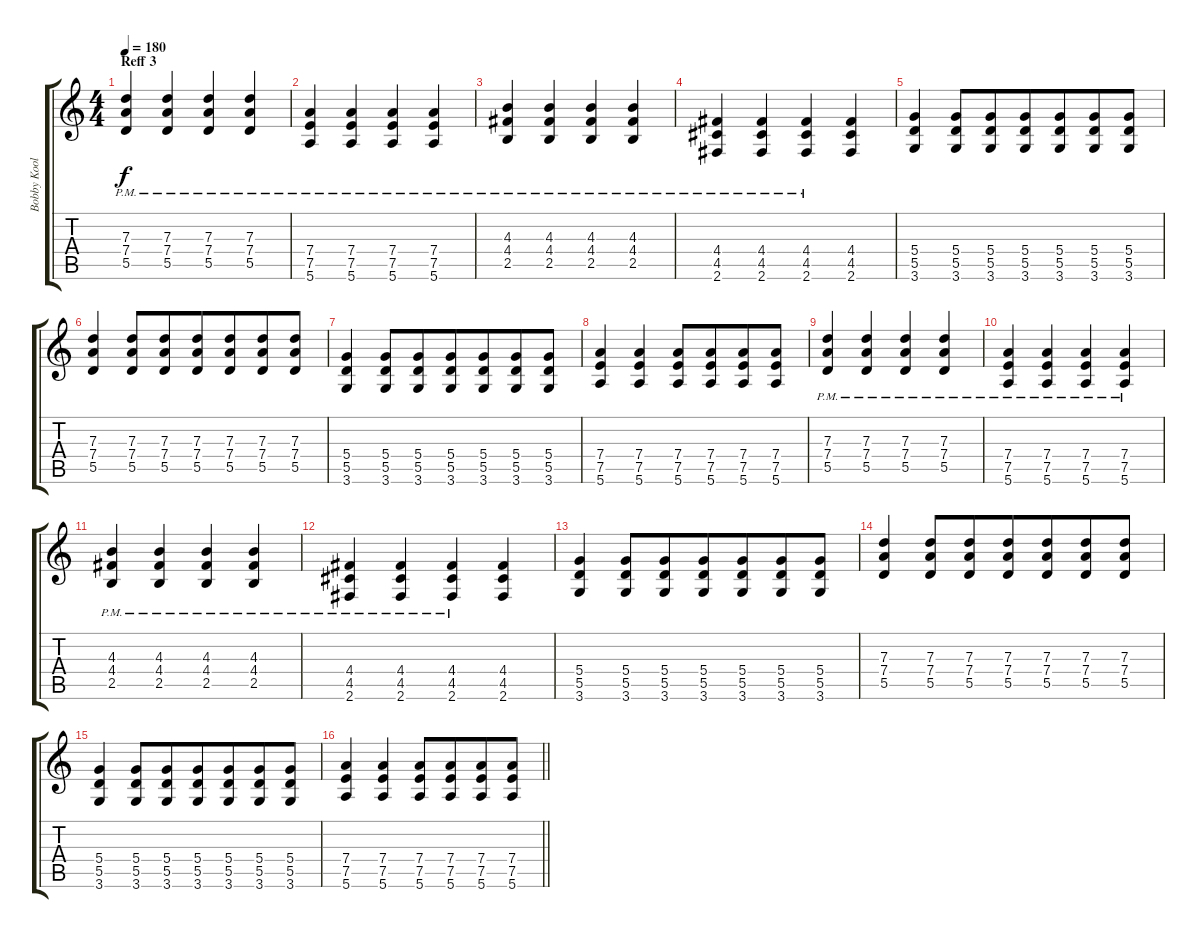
\track ("Bobby Kool (Guitar)" "Bobby Kool") {instrument distortionguitar}
\staff {score tabs}
\tuning (E4 B3 G3 D3 A2 E2) {hide}
\ts (4 4)
\section ("" "Reff 3")
\tempo 180
\clef g2
\ks c
(7.3{pm} 7.4{pm} 5.5{pm}).4{dy f} (7.3{pm} 7.4{pm} 5.5{pm}).4 (7.3{pm} 7.4{pm} 5.5{pm}).4 (7.3{pm} 7.4{pm} 5.5{pm}).4 |
(7.4{pm} 7.5{pm} 5.6{pm}).4 (7.4{pm} 7.5{pm} 5.6{pm}).4 (7.4{pm} 7.5{pm} 5.6{pm}).4 (7.4{pm} 7.5{pm} 5.6{pm}).4 |
(4.3{pm} 4.4{pm} 2.5{pm}).4 (4.3{pm} 4.4{pm} 2.5{pm}).4 (4.3{pm} 4.4{pm} 2.5{pm}).4 (4.3{pm} 4.4{pm} 2.5{pm}).4 |
(4.4{pm} 4.5{pm} 2.6{pm}).4 (4.4{pm} 4.5{pm} 2.6{pm}).4 (4.4{pm} 4.5{pm} 2.6{pm}).4 (4.4 4.5 2.6).4 |
(5.4 5.5 3.6).4 (5.4 5.5 3.6).8{beam merge} (5.4 5.5 3.6).8{beam merge} (5.4 5.5 3.6).8{beam merge} (5.4 5.5 3.6).8{beam merge} (5.4 5.5 3.6).8{beam merge} (5.4 5.5 3.6).8 |
(7.3 7.4 5.5).4 (7.3 7.4 5.5).8{beam merge} (7.3 7.4 5.5).8{beam merge} (7.3 7.4 5.5).8{beam merge} (7.3 7.4 5.5).8{beam merge} (7.3 7.4 5.5).8{beam merge} (7.3 7.4 5.5).8 |
(5.4 5.5 3.6).4 (5.4 5.5 3.6).8{beam merge} (5.4 5.5 3.6).8{beam merge} (5.4 5.5 3.6).8{beam merge} (5.4 5.5 3.6).8{beam merge} (5.4 5.5 3.6).8{beam merge} (5.4 5.5 3.6).8 |
(7.4 7.5 5.6).4 (7.4 7.5 5.6).4 (7.4 7.5 5.6).8{beam merge} (7.4 7.5 5.6).8{beam merge} (7.4 7.5 5.6).8{beam merge} (7.4 7.5 5.6).8 |
(7.3{pm} 7.4{pm} 5.5{pm}).4 (7.3{pm} 7.4{pm} 5.5{pm}).4 (7.3{pm} 7.4{pm} 5.5{pm}).4 (7.3{pm} 7.4{pm} 5.5{pm}).4 |
(7.4{pm} 7.5{pm} 5.6{pm}).4 (7.4{pm} 7.5{pm} 5.6{pm}).4 (7.4{pm} 7.5{pm} 5.6{pm}).4 (7.4{pm} 7.5{pm} 5.6{pm}).4 |
(4.3{pm} 4.4{pm} 2.5{pm}).4 (4.3{pm} 4.4{pm} 2.5{pm}).4 (4.3{pm} 4.4{pm} 2.5{pm}).4 (4.3{pm} 4.4{pm} 2.5{pm}).4 |
(4.4{pm} 4.5{pm} 2.6{pm}).4 (4.4{pm} 4.5{pm} 2.6{pm}).4 (4.4{pm} 4.5{pm} 2.6{pm}).4 (4.4 4.5 2.6).4 |
(5.4 5.5 3.6).4 (5.4 5.5 3.6).8{beam merge} (5.4 5.5 3.6).8{beam merge} (5.4 5.5 3.6).8{beam merge} (5.4 5.5 3.6).8{beam merge} (5.4 5.5 3.6).8{beam merge} (5.4 5.5 3.6).8 |
(7.3 7.4 5.5).4 (7.3 7.4 5.5).8{beam merge} (7.3 7.4 5.5).8{beam merge} (7.3 7.4 5.5).8{beam merge} (7.3 7.4 5.5).8{beam merge} (7.3 7.4 5.5).8{beam merge} (7.3 7.4 5.5).8 |
(5.4 5.5 3.6).4 (5.4 5.5 3.6).8{beam merge} (5.4 5.5 3.6).8{beam merge} (5.4 5.5 3.6).8{beam merge} (5.4 5.5 3.6).8{beam merge} (5.4 5.5 3.6).8{beam merge} (5.4 5.5 3.6).8 |
\barLineRight lightlight
(7.4 7.5 5.6).4 (7.4 7.5 5.6).4 (7.4 7.5 5.6).8{beam merge} (7.4 7.5 5.6).8{beam merge} (7.4 7.5 5.6).8{beam merge} (7.4 7.5 5.6).8
